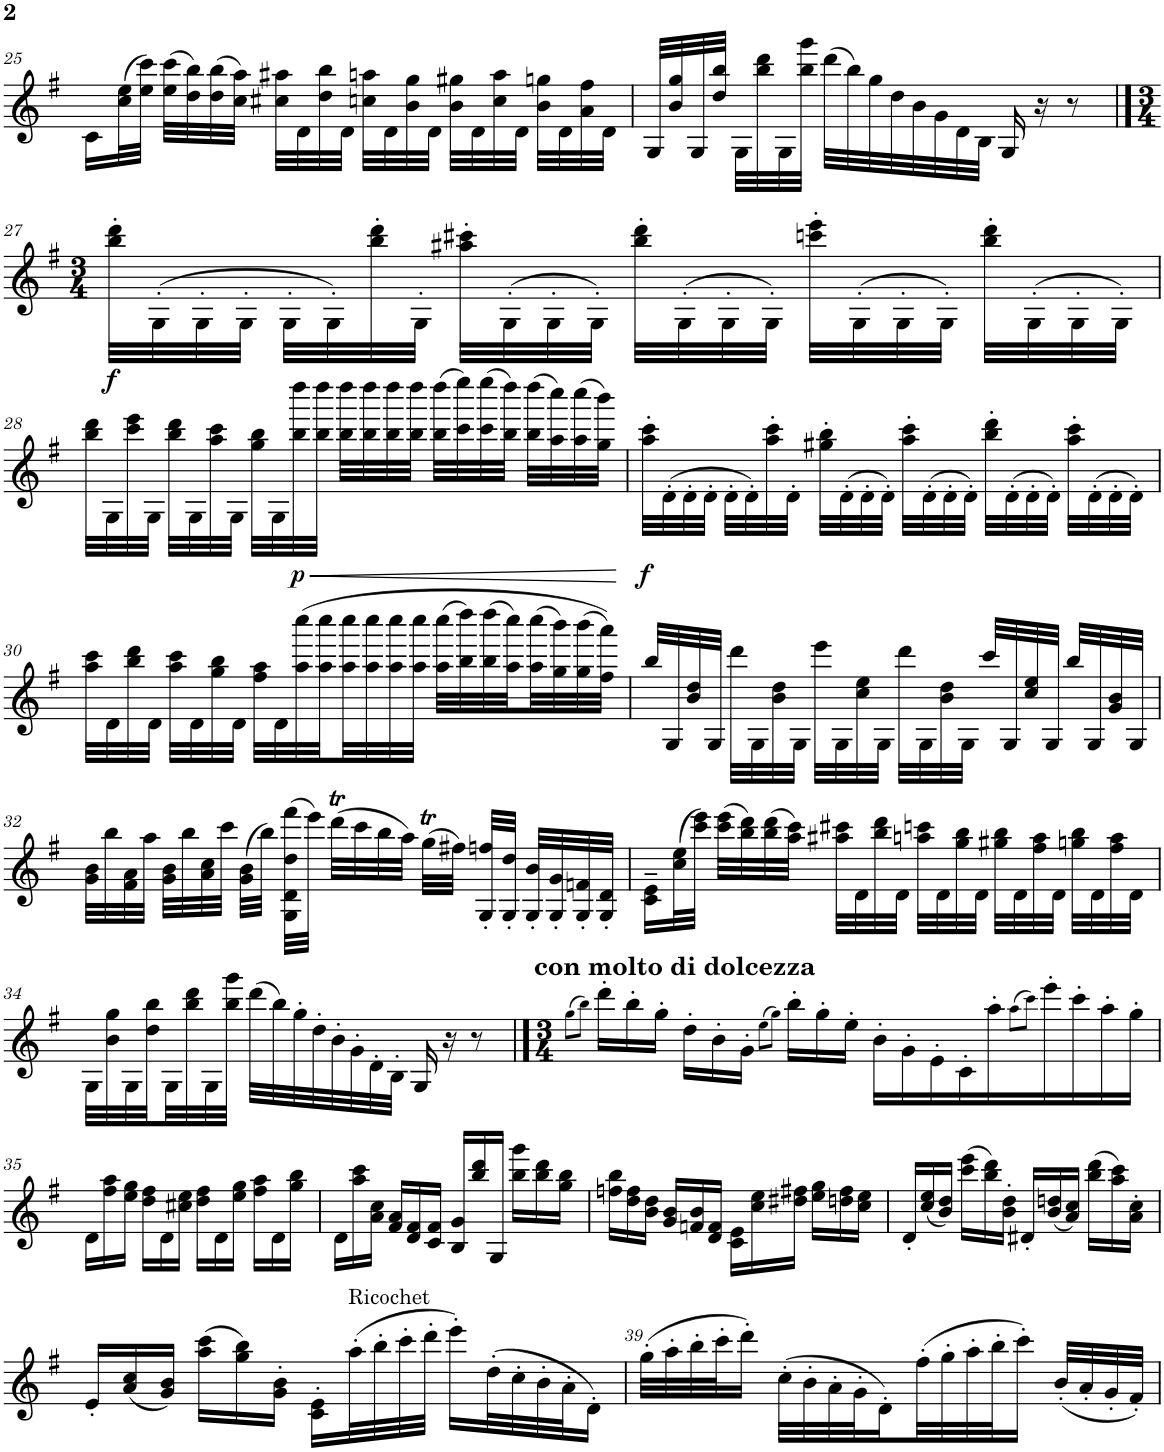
**kern	**dynam
*part1	*part1
*staff1	*staff1
*I"Violin	*
*I'Vln.	*
!!LO:PB:g=z
*clefG2	*
*k[f#]	*
*M3/4	*
=25	=25
16c\LL	.
(32cc\ 32ee\L	.
32ee\ 32ccc\JJJ)	.
(32ee\ 32ccc\LLL	.
32dd\ 32bb\)	.
(32dd\ 32bb\	.
32cc\ 32aa\JJJ)	.
32cc#X\ 32aa#X\LLL	.
32d\	.
32dd\ 32bb\	.
32d\JJJ	.
32ccn\ 32aan\LLL	.
32d\	.
32b\ 32gg\	.
32d\JJJ	.
32b\ 32gg#X\LLL	.
32d\	.
32cc\ 32aa\	.
32d\JJJ	.
32b\ 32ggn\LLL	.
32d\	.
32a\ 32ff#\	.
32d\JJJ	.
=26	=26
32G/LLL	.
32b/ 32gg/	.
32G/	.
32dd/ 32bb/JJJ	.
32G\LLL	.
32bb\ 32ddd\	.
32G\	.
32bb\ 32ggg\JJJ	.
(32ddd\LLL	.
32bb\)	.
32gg\	.
32dd\	.
32b\	.
32g\	.
32d\	.
32B\JJJ	.
16G/	.
16r	.
8r	.
!!LO:LB:g=z
==27	==27
*M3/4	*
!	!LO:DY:b
32bb\' 32ddd\'LLL	f
(32G'\	.
32G'\	.
32G'\JJJ	.
32G'\LLL	.
32G'\)	.
32bb\' 32ddd\'	.
32G'\JJJ	.
32aa#X\' 32ccc#X\'LLL	.
(32G'\	.
32G'\	.
32G'\JJJ)	.
32bb\' 32ddd\'LLL	.
(32G'\	.
32G'\	.
32G'\JJJ)	.
32cccn\' 32eee\'LLL	.
(32G'\	.
32G'\	.
32G'\JJJ)	.
32bb\' 32ddd\'LLL	.
(32G'\	.
32G'\	.
32G'\JJJ)	.
!!LO:LB:g=z
=28	=28
32bb\ 32ddd\LLL	.
32G\	.
32ccc\ 32eee\	.
32G\JJJ	.
32bb\ 32ddd\LLL	.
32G\	.
32aa\ 32ccc\	.
32G\JJJ	.
32gg\ 32bb\LLL	.
32G\	.
!	!LO:HP:b
!	!LO:DY:n=1:b
32bb\ 32dddd\	< p
32bb\ 32dddd\JJJ	.
32bb\ 32dddd\LLL	.
32bb\ 32dddd\	.
32bb\ 32dddd\	.
32bb\ 32dddd\JJJ	.
(32bb\ 32dddd\LLL	.
32ccc\ 32eeee\)	.
(32ccc\ 32eeee\	.
32bb\ 32dddd\JJJ)	.
(32bb\ 32dddd\LLL	.
32aa\ 32cccc\)	.
(32aa\ 32cccc\	.
32gg\ 32bbb\JJJ)	.
.	[
=29	=29
!	!LO:DY:b
32aa\' 32ccc\'LLL	f
(32d'\	.
32d'\	.
32d'\JJJ	.
32d'\LLL	.
32d'\)	.
32aa\' 32ccc\'	.
32d'\JJJ	.
32gg#X\' 32bb\'LLL	.
(32d'\	.
32d'\	.
32d'\JJJ)	.
32aa\' 32ccc\'LLL	.
(32d'\	.
32d'\	.
32d'\JJJ)	.
32bb\' 32ddd\'LLL	.
(32d'\	.
32d'\	.
32d'\JJJ)	.
32aa\' 32ccc\'LLL	.
(32d'\	.
32d'\	.
32d'\JJJ)	.
!!LO:LB:g=z
=30	=30
32aa\ 32ccc\LLL	.
32d\	.
32bb\ 32ddd\	.
32d\JJJ	.
32aa\ 32ccc\LLL	.
32d\	.
32gg\ 32bb\	.
32d\JJJ	.
32ff#\ 32aa\LLL	.
32d\	.
(32aa\ 32cccc\	.
32aa\ 32cccc\	.
32aa\ 32cccc\	.
32aa\ 32cccc\	.
32aa\ 32cccc\	.
32aa\ 32cccc\JJJ	.
(32aa\ 32cccc\LLL	.
32bb\ 32dddd\)	.
(32bb\ 32dddd\	.
32aa\ 32cccc\)	.
(32aa\ 32cccc\	.
32gg\ 32bbb\)	.
(32gg\ 32bbb\	.
32ff#\ 32aaa\JJJ))	.
=31	=31
32bb/LLL	.
32G/	.
32b/ 32dd/	.
32G/JJJ	.
32ddd\LLL	.
32G\	.
32b\ 32dd\	.
32G\JJJ	.
32eee\LLL	.
32G\	.
32cc\ 32ee\	.
32G\JJJ	.
32ddd\LLL	.
32G\	.
32b\ 32dd\	.
32G\JJJ	.
32ccc/LLL	.
32G/	.
32cc/ 32ee/	.
32G/JJJ	.
32bb/LLL	.
32G/	.
32g/ 32b/	.
32G/JJJ	.
!!LO:LB:g=z
=32	=32
32g\ 32b\LLL	.
32bb\	.
32f#\ 32a\	.
32aa\JJJ	.
32g\ 32b\LLL	.
32bb\	.
32a\ 32cc\	.
32ccc\JJJ	.
(32g\ 32b\LLL	.
32bb\JJJ)	.
(32G\ 32d\ 32dd\ 32fff#\LLL	.
32eee\JJJ)	.
(32dddT\LLL	.
32ccc\	.
32bb\	.
32aa\JJJ)	.
(32ggT\LLL	.
32ff#X\JJJ)	.
32G/' 32ffn/'LLL	.
32G/' 32dd/'JJJ	.
32G/' 32b/'LLL	.
32G/' 32g/'	.
32G/' 32fn/'	.
32G/' 32d/'JJJ	.
=33	=33
16c\~ 16e\~LL	.
(32cc\ 32ee\L	.
32ccc\ 32eee\JJJ)	.
(32ccc\ 32eee\LLL	.
32bb\ 32ddd\)	.
(32bb\ 32ddd\	.
32aa\ 32ccc\JJJ)	.
32aa#X\ 32ccc#X\LLL	.
32d\	.
32bb\ 32ddd\	.
32d\JJJ	.
32aan\ 32cccn\LLL	.
32d\	.
32gg\ 32bb\	.
32d\JJJ	.
32gg#X\ 32bb\LLL	.
32d\	.
32ff#\ 32aa\	.
32d\JJJ	.
32ggn\ 32bb\LLL	.
32d\	.
32ff#\ 32aa\	.
32d\JJJ	.
!!LO:LB:g=z
=34	=34
32G\LLL	.
32b\ 32gg\	.
32G\	.
32dd\ 32bb\	.
32G\	.
32bb\ 32ddd\	.
32G\	.
32bb\ 32ggg\JJJ	.
(32ddd\LLL	.
32bb\)	.
32gg'\	.
32dd'\	.
32b'\	.
32g'\	.
32d'\	.
32B'\JJJ	.
16G/	.
16r	.
8r	.
==34X1	==34X1
*M3/4	*
(8qgg\L	.
8qbb\J)	.
!LO:TX:a:B:t=con molto di dolcezza	!
16ddd'\LL	.
16bb'\	.
16gg'\JJ	.
16dd'\LL	.
16b'\	.
16g'\JJ	.
(8qee\L	.
8qgg\J)	.
16bb'\LL	.
16gg'\	.
16ee'\JJ	.
16b'\LL	.
16g'\	.
16e'\	.
16c'\	.
16aa'\	.
(8qaa\L	.
8qccc\J)	.
16eee'\	.
16ccc'\	.
16aa'\	.
16gg'\JJ	.
!!LO:LB:g=z
=35	=35
16d\LL	.
16ff#\ 16aa\	.
16ee\ 16gg\JJ	.
16dd\ 16ff#\LL	.
16d\	.
16cc#X\ 16ee\JJ	.
16dd\ 16ff#\LL	.
16d\	.
16ee\ 16gg\JJ	.
16ff#\ 16aa\LL	.
16d\	.
16gg\ 16bb\JJ	.
=36	=36
16d\LL	.
16aa\ 16ccc\	.
16a\ 16cc\JJ	.
16f#/ 16a/LL	.
16d/ 16f#/	.
16c/ 16f#/JJ	.
16B/ 16g/LL	.
16bb/ 16ddd/	.
16G/JJ	.
16bb\ 16ggg\LL	.
16bb\ 16ddd\	.
16gg\ 16bb\JJ	.
=37	=37
16ffn\ 16bb\LL	.
16dd\ 16ff\	.
16b\ 16dd\JJ	.
16g/ 16b/LL	.
16fn/ 16b/	.
16d/ 16f/JJ	.
16c\ 16e\LL	.
16cc\ 16ee\	.
16dd#X\ 16ff#X\JJ	.
16ee\ 16gg\LL	.
16ddn\ 16ff#\	.
16cc\ 16ee\JJ	.
=38	=38
16d'/LL	.
(16cc/ 16ee/	.
16b/ 16dd/JJ)	.
(16ccc\ 16eee\LL	.
16bb\ 16ddd\)	.
16b\' 16dd\'JJ	.
16d#X'/LL	.
(16b/ 16ddn/	.
16a/ 16cc/JJ)	.
(16bb\ 16ddd\LL	.
16aa\ 16ccc\)	.
16a\' 16cc\'JJ	.
!!LO:LB:g=z
=38X2	=38X2
16e'/LL	.
(16a/ 16cc/	.
16g/ 16b/JJ)	.
(16aa\ 16ccc\LL	.
16gg\ 16bb\)	.
16g\' 16b\'JJ	.
16c\' 16e\'LL	.
!LO:TX:a:t=Ricochet	!
(32aa'\L	.
32bb'\	.
32ccc'\	.
32ddd'\JJJ	.
16eee'\LL)	.
(32dd'\L	.
32cc'\	.
32b'\	.
32a'\J	.
16d'\JJ)	.
=39	=39
(32gg'\LLL	.
32aa'\	.
32bb'\	.
32ccc'\J	.
16ddd'\JJ)	.
(32cc'\LLL	.
32b'\	.
32a'\	.
32g'\J	.
16d'\)	.
(32ff#'\L	.
32gg'\	.
32aa'\	.
32bb'\J	.
16ccc'\JJ)	.
(32b'/LLL	.
32a'/	.
32g'/	.
32f#'/JJJ)	.
=	=
*-	*-
